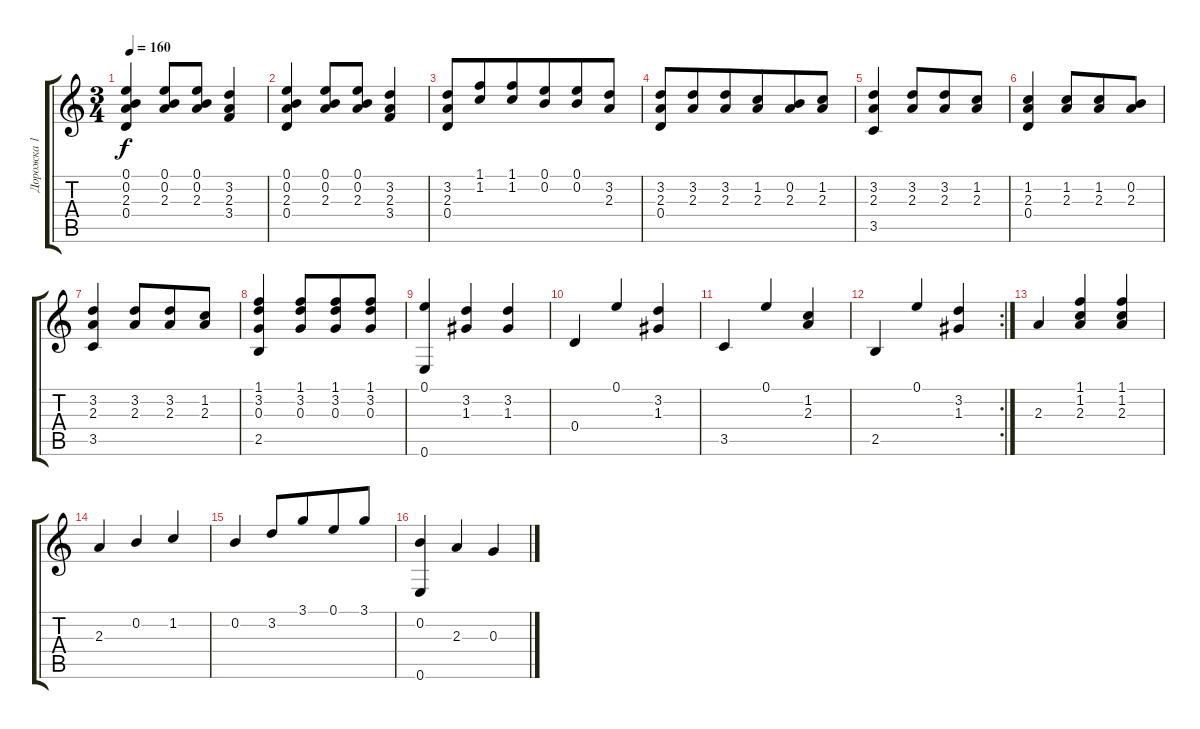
\track ("Дорожка 1" "Дорожка 1") {instrument acousticguitarnylon}
\staff {score tabs}
\tuning (E4 B3 G3 D3 A2 E2) {hide}
\ts (3 4)
\tempo 160
\clef g2
\ks c
(0.1 0.2 2.3 0.4).4{dy f} (0.1 0.2 2.3).8{beam Up} (0.1 0.2 2.3).8{beam Up} (3.2 2.3 3.4).4{beam Up} |
(0.1 0.2 2.3 0.4).4 (0.1 0.2 2.3).8{beam Up} (0.1 0.2 2.3).8{beam Up} (3.2 2.3 3.4).4{beam Up} |
(3.2 2.3 0.4).8{beam Up} (1.1 1.2).8{beam Up beam merge} (1.1 1.2).8{beam Up} (0.1 0.2).8{beam Up beam merge} (0.1 0.2).8{beam Up} (3.2 2.3).8{beam Up} |
(3.2 2.3 0.4).8{beam Up} (3.2 2.3).8{beam Up beam merge} (3.2 2.3).8{beam Up} (1.2 2.3).8{beam Up beam merge} (0.2 2.3).8{beam Up} (1.2 2.3).8{beam Up} |
(3.2 2.3 3.5).4 (3.2 2.3).8{beam Up beam merge} (3.2 2.3).8{beam Up beam merge} (1.2 2.3).8{beam Up} |
(1.2 2.3 0.4).4 (1.2 2.3).8{beam Up beam merge} (1.2 2.3).8{beam Up beam merge} (0.2 2.3).8{beam Up} |
(3.2 2.3 3.5).4 (3.2 2.3).8{beam Up beam merge} (3.2 2.3).8{beam Up beam merge} (1.2 2.3).8{beam Up} |
(1.1 3.2 0.3 2.5).4 (1.1 3.2 0.3).8{beam Up beam merge} (1.1 3.2 0.3).8{beam Up beam merge} (1.1 3.2 0.3).8{beam Up} |
(0.1 0.6).4 (3.2 1.3).4{beam Up} (3.2 1.3).4{beam Up} |
0.4.4 0.1.4{beam Up} (3.2 1.3).4{beam Up} |
3.5.4{beam Up} 0.1.4{beam Up} (1.2 2.3).4{beam Up} |
\rc 2
2.5.4 0.1.4{beam Up} (3.2 1.3).4{beam Up} |
2.3.4 (1.1 1.2 2.3).4{beam Up} (1.1 1.2 2.3).4{beam Up} |
2.3.4 0.2.4{beam Up} 1.2.4{beam Up} |
0.2.4{beam Up} 3.2.8{beam Up} 3.1.8{beam Up beam merge} 0.1.8{beam Up} 3.1.8{beam Up} |
(0.2 0.6).4 2.3.4 0.3.4
